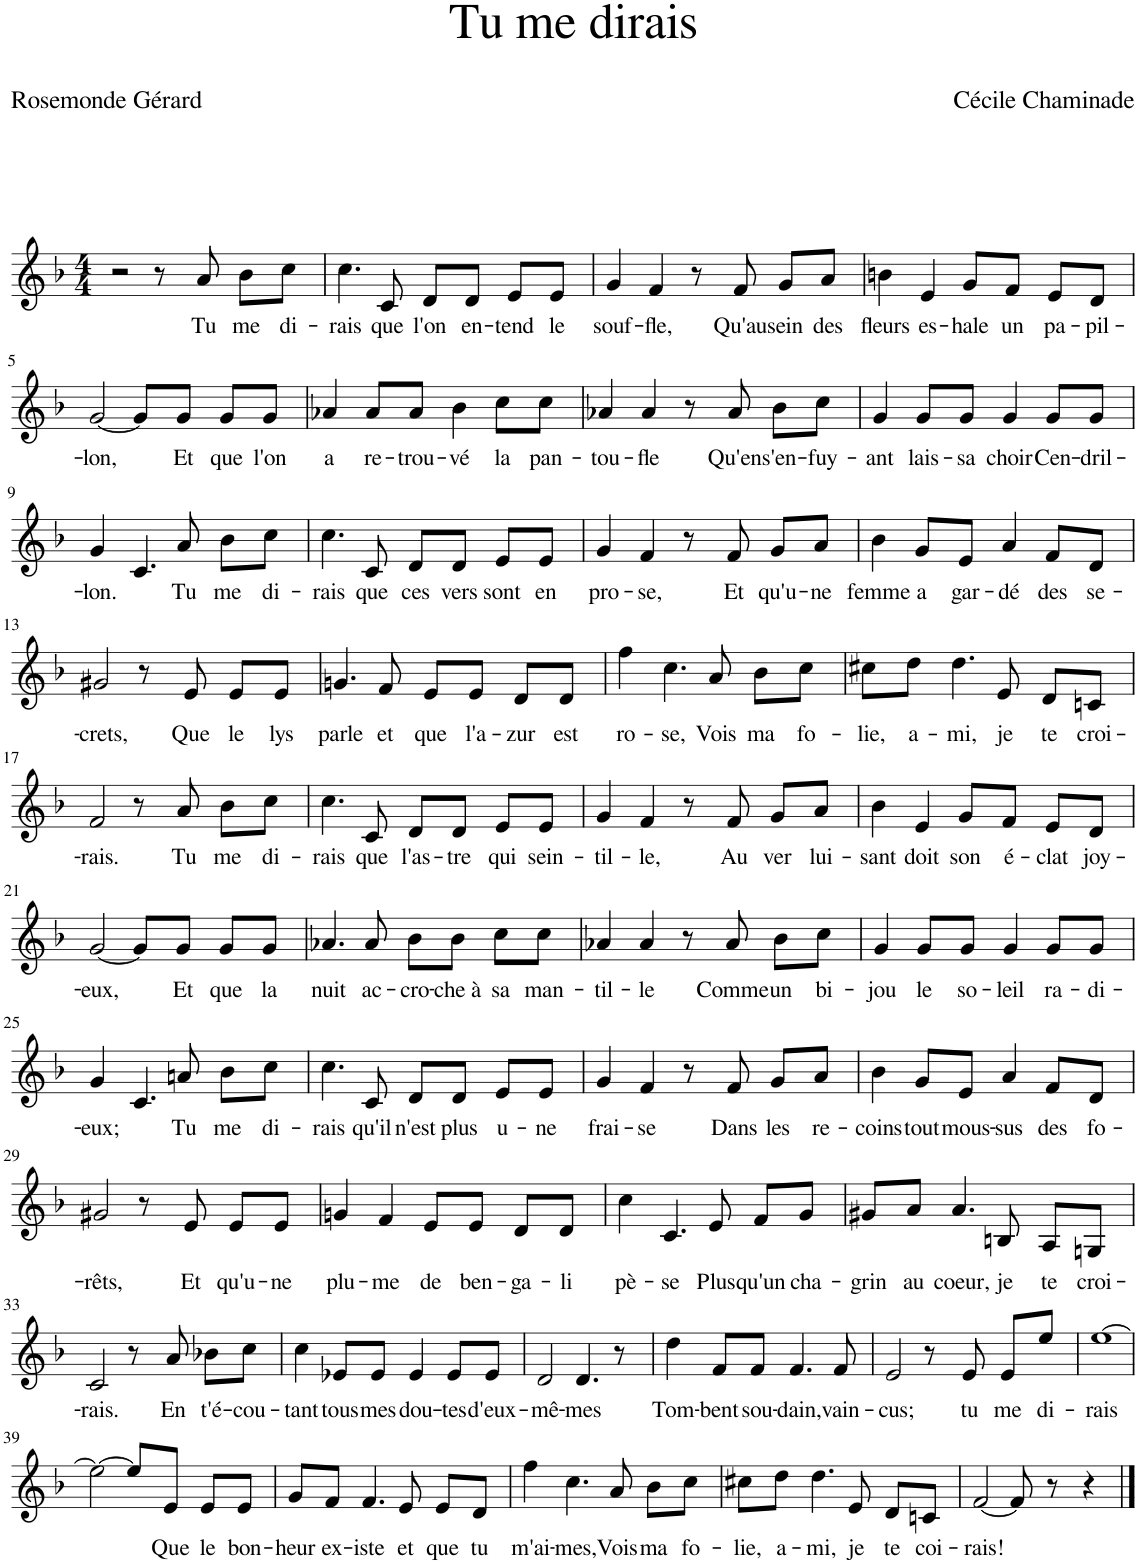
**kern	**text
*part1	*part1
*staff1	*staff1
*I"Piano	*
*I'Pno	*
*clefG2	*
*k[b-]	*
*M4/4	*
=1	=1
2r	.
8r	.
!	!LO:LY:b
8a/	Tu
!	!LO:LY:b
8b-\L	me
!	!LO:LY:b
8cc\J	di-
=2	=2
!	!LO:LY:b
4.cc\	-rais
!	!LO:LY:b
8c/	que
!	!LO:LY:b
8d/L	l'on
!	!LO:LY:b
8d/J	en-
!	!LO:LY:b
8e/L	-tend
!	!LO:LY:b
8e/J	le
=3	=3
!	!LO:LY:b
4g/	souf-
!	!LO:LY:b
4f/	-fle,
8r	.
!	!LO:LY:b
8f/	Qu'au
!	!LO:LY:b
8g/L	sein
!	!LO:LY:b
8a/J	des
=4	=4
!	!LO:LY:b
4bn\	fleurs
!	!LO:LY:b
4e/	es-
!	!LO:LY:b
8g/L	-hale
!	!LO:LY:b
8f/J	un
!	!LO:LY:b
8e/L	pa-
!	!LO:LY:b
8d/J	-pil-
!!LO:LB:g=z
=5	=5
!	!LO:LY:b
[2g/	-lon,
8g/L]	.
!	!LO:LY:b
8g/J	Et
!	!LO:LY:b
8g/L	que
!	!LO:LY:b
8g/J	l'on
=6	=6
!	!LO:LY:b
4a-X/	a
!	!LO:LY:b
8a-/L	re-
!	!LO:LY:b
8a-/J	-trou-
!	!LO:LY:b
4b-\	-vé
!	!LO:LY:b
8cc\L	la
!	!LO:LY:b
8cc\J	pan-
=7	=7
!	!LO:LY:b
4a-X/	-tou-
!	!LO:LY:b
4a-/	-fle
8r	.
!	!LO:LY:b
8a-/	Qu'en
!	!LO:LY:b
8b-\L	s'en-
!	!LO:LY:b
8cc\J	-fuy-
=8	=8
!	!LO:LY:b
4g/	-ant
!	!LO:LY:b
8g/L	lais-
!	!LO:LY:b
8g/J	-sa
!	!LO:LY:b
4g/	choir
!	!LO:LY:b
8g/L	Cen-
!	!LO:LY:b
8g/J	-dril-
!!LO:LB:g=z
=9	=9
!	!LO:LY:b
4g/	-lon.
4.c/	.
!	!LO:LY:b
8a/	Tu
!	!LO:LY:b
8b-\L	me
!	!LO:LY:b
8cc\J	di-
=10	=10
!	!LO:LY:b
4.cc\	-rais
!	!LO:LY:b
8c/	que
!	!LO:LY:b
8d/L	ces
!	!LO:LY:b
8d/J	vers
!	!LO:LY:b
8e/L	sont
!	!LO:LY:b
8e/J	en
=11	=11
!	!LO:LY:b
4g/	pro-
!	!LO:LY:b
4f/	-se,
8r	.
!	!LO:LY:b
8f/	Et
!	!LO:LY:b
8g/L	qu'u-
!	!LO:LY:b
8a/J	-ne
=12	=12
!	!LO:LY:b
4b-\	femme
!	!LO:LY:b
8g/L	a
!	!LO:LY:b
8e/J	gar-
!	!LO:LY:b
4a/	-dé
!	!LO:LY:b
8f/L	des
!	!LO:LY:b
8d/J	se-
!!LO:LB:g=z
=13	=13
!	!LO:LY:b
2g#X/	-crets,
8r	.
!	!LO:LY:b
8e/	Que
!	!LO:LY:b
8e/L	le
!	!LO:LY:b
8e/J	lys
=14	=14
!	!LO:LY:b
4.gn/	parle
!	!LO:LY:b
8f/	et
!	!LO:LY:b
8e/L	que
!	!LO:LY:b
8e/J	l'a-
!	!LO:LY:b
8d/L	-zur
!	!LO:LY:b
8d/J	est
=15	=15
!	!LO:LY:b
4ff\	ro-
!	!LO:LY:b
4.cc\	-se,
!	!LO:LY:b
8a/	Vois
!	!LO:LY:b
8b-\L	ma
!	!LO:LY:b
8cc\J	fo-
=16	=16
!	!LO:LY:b
8cc#X\L	-lie,
!	!LO:LY:b
8dd\J	a-
!	!LO:LY:b
4.dd\	-mi,
!	!LO:LY:b
8e/	je
!	!LO:LY:b
8d/L	te
!	!LO:LY:b
8cn/J	croi-
!!LO:LB:g=z
=17	=17
!	!LO:LY:b
2f/	-rais.
8r	.
!	!LO:LY:b
8a/	Tu
!	!LO:LY:b
8b-\L	me
!	!LO:LY:b
8cc\J	di-
=18	=18
!	!LO:LY:b
4.cc\	-rais
!	!LO:LY:b
8c/	que
!	!LO:LY:b
8d/L	l'as-
!	!LO:LY:b
8d/J	-tre
!	!LO:LY:b
8e/L	qui
!	!LO:LY:b
8e/J	sein-
=19	=19
!	!LO:LY:b
4g/	-til-
!	!LO:LY:b
4f/	-le,
8r	.
!	!LO:LY:b
8f/	Au
!	!LO:LY:b
8g/L	ver
!	!LO:LY:b
8a/J	lui-
=20	=20
!	!LO:LY:b
4b-\	-sant
!	!LO:LY:b
4e/	doit
!	!LO:LY:b
8g/L	son
!	!LO:LY:b
8f/J	é-
!	!LO:LY:b
8e/L	-clat
!	!LO:LY:b
8d/J	joy-
!!LO:LB:g=z
=21	=21
!	!LO:LY:b
[2g/	-eux,
8g/L]	.
!	!LO:LY:b
8g/J	Et
!	!LO:LY:b
8g/L	que
!	!LO:LY:b
8g/J	la
=22	=22
!	!LO:LY:b
4.a-X/	nuit
!	!LO:LY:b
8a-/	ac-
!	!LO:LY:b
8b-\L	-cro-
!	!LO:LY:b
8b-\J	-che à
!	!LO:LY:b
8cc\L	sa
!	!LO:LY:b
8cc\J	man-
=23	=23
!	!LO:LY:b
4a-X/	-til-
!	!LO:LY:b
4a-/	-le
8r	.
!	!LO:LY:b
8a-/	Comme
!	!LO:LY:b
8b-\L	un
!	!LO:LY:b
8cc\J	bi-
=24	=24
!	!LO:LY:b
4g/	-jou
!	!LO:LY:b
8g/L	le
!	!LO:LY:b
8g/J	so-
!	!LO:LY:b
4g/	-leil
!	!LO:LY:b
8g/L	ra-
!	!LO:LY:b
8g/J	-di-
!!LO:LB:g=z
=25	=25
!	!LO:LY:b
4g/	-eux;
4.c/	.
!	!LO:LY:b
8an/	Tu
!	!LO:LY:b
8b-\L	me
!	!LO:LY:b
8cc\J	di-
=26	=26
!	!LO:LY:b
4.cc\	-rais
!	!LO:LY:b
8c/	qu'il
!	!LO:LY:b
8d/L	n'est
!	!LO:LY:b
8d/J	plus
!	!LO:LY:b
8e/L	u-
!	!LO:LY:b
8e/J	-ne
=27	=27
!	!LO:LY:b
4g/	frai-
!	!LO:LY:b
4f/	-se
8r	.
!	!LO:LY:b
8f/	Dans
!	!LO:LY:b
8g/L	les
!	!LO:LY:b
8a/J	re-
=28	=28
!	!LO:LY:b
4b-\	-coins
!	!LO:LY:b
8g/L	tout
!	!LO:LY:b
8e/J	mous-
!	!LO:LY:b
4a/	-sus
!	!LO:LY:b
8f/L	des
!	!LO:LY:b
8d/J	fo-
!!LO:LB:g=z
=29	=29
!	!LO:LY:b
2g#X/	-rêts,
8r	.
!	!LO:LY:b
8e/	Et
!	!LO:LY:b
8e/L	qu'u-
!	!LO:LY:b
8e/J	-ne
=30	=30
!	!LO:LY:b
4gn/	plu-
!	!LO:LY:b
4f/	-me
!	!LO:LY:b
8e/L	de
!	!LO:LY:b
8e/J	ben-
!	!LO:LY:b
8d/L	-ga-
!	!LO:LY:b
8d/J	-li
=31	=31
!	!LO:LY:b
4cc\	pè-
!	!LO:LY:b
4.c/	-se
!	!LO:LY:b
8e/	Plus
!	!LO:LY:b
8f/L	qu'un
!	!LO:LY:b
8g/J	cha-
=32	=32
!	!LO:LY:b
8g#X/L	-grin
!	!LO:LY:b
8a/J	au
!	!LO:LY:b
4.a/	coeur,
!	!LO:LY:b
8Bn/	je
!	!LO:LY:b
8A/L	te
!	!LO:LY:b
8Gn/J	croi-
!!LO:LB:g=z
=33	=33
!	!LO:LY:b
2c/	-rais.
8r	.
!	!LO:LY:b
8a/	En
!	!LO:LY:b
8b-X\L	t'é-
!	!LO:LY:b
8cc\J	-cou-
=34	=34
!	!LO:LY:b
4cc\	-tant
!	!LO:LY:b
8e-X/L	tous
!	!LO:LY:b
8e-/J	mes
!	!LO:LY:b
4e-/	dou-
!	!LO:LY:b
8e-/L	-tes
!	!LO:LY:b
8e-/J	d'eux-
=35	=35
!	!LO:LY:b
2d/	-mê-
!	!LO:LY:b
4.d/	-mes
8r	.
=36	=36
!	!LO:LY:b
4dd\	Tom-
!	!LO:LY:b
8f/L	-bent
!	!LO:LY:b
8f/J	sou-
!	!LO:LY:b
4.f/	-dain,
!	!LO:LY:b
8f/	vain-
=37	=37
!	!LO:LY:b
2e/	-cus;
8r	.
!	!LO:LY:b
8e/	tu
!	!LO:LY:b
8e/L	me
!	!LO:LY:b
8ee/J	di-
=38	=38
!	!LO:LY:b
[1ee	-rais
!!LO:LB:g=z
=39	=39
2ee\_	.
8ee/L]	.
!	!LO:LY:b
8e/J	Que
!	!LO:LY:b
8e/L	le
!	!LO:LY:b
8e/J	bon-
=40	=40
!	!LO:LY:b
8g/L	-heur
!	!LO:LY:b
8f/J	ex-
!	!LO:LY:b
4.f/	-iste
!	!LO:LY:b
8e/	et
!	!LO:LY:b
8e/L	que
!	!LO:LY:b
8d/J	tu
=41	=41
!	!LO:LY:b
4ff\	m'ai-
!	!LO:LY:b
4.cc\	-mes,
!	!LO:LY:b
8a/	Vois
!	!LO:LY:b
8b-\L	ma
!	!LO:LY:b
8cc\J	fo-
=42	=42
!	!LO:LY:b
8cc#X\L	-lie,
!	!LO:LY:b
8dd\J	a-
!	!LO:LY:b
4.dd\	-mi,
!	!LO:LY:b
8e/	je
!	!LO:LY:b
8d/L	te
!	!LO:LY:b
8cn/J	coi-
=43	=43
!	!LO:LY:b
[2f/	-rais!
8f/]	.
8r	.
4r	.
==	==
*-	*-
